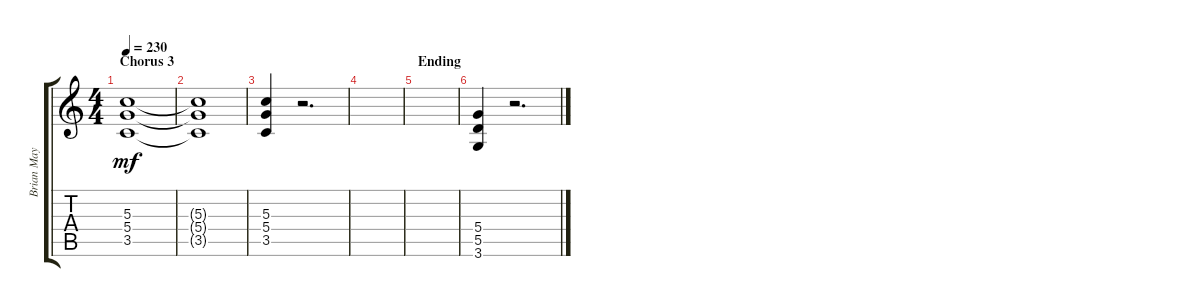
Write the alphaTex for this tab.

\track ("Brian May Rhythm" "Brian May ") {instrument distortionguitar}
\staff {score tabs}
\tuning (E4 B3 G3 D3 A2 E2) {hide}
\ts (4 4)
\section ("" "Chorus 3")
\tempo 230
\clef g2
\ks c
(5.3 5.4 3.5).1{dy mf} |
(5.3{t} 5.4{t} 3.5{t}).1 |
(5.3 5.4 3.5).4 r.2{d} |
|
\section ("" "Ending")
|
(5.4 5.5 3.6).4 r.2{d}
